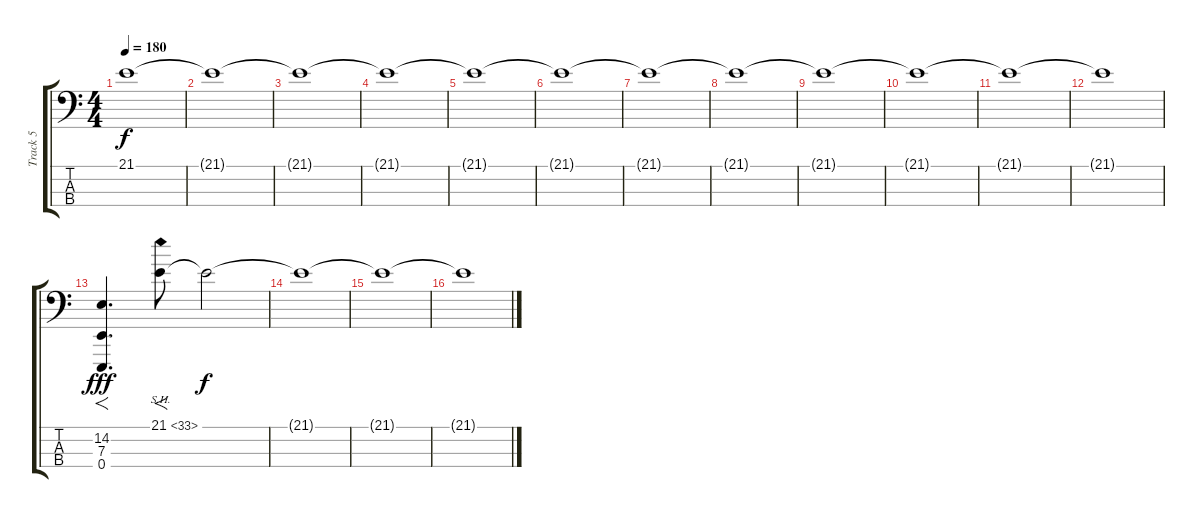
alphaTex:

\track ("Track 5" "Track 5") {instrument lead2sawtooth}
\staff {score tabs}
\tuning (G2 D2 A1 E1) {hide}
\ts (4 4)
\tempo 180
\clef f4
\ks c
21.1{t}.1{dy f} |
21.1{t}.1 |
21.1{t}.1 |
21.1{t}.1 |
21.1{t}.1 |
21.1{t}.1 |
21.1{t}.1 |
21.1{t}.1 |
21.1{t}.1 |
21.1{t}.1 |
21.1{t}.1 |
21.1{t}.1 |
(14.2 7.3 0.4).4{f d dy fff} 21.1{sh 12}.8{f instrument stringensemble1} 21.1{t}.2{dy f} |
21.1{t}.1 |
21.1{t}.1 |
21.1{t}.1
